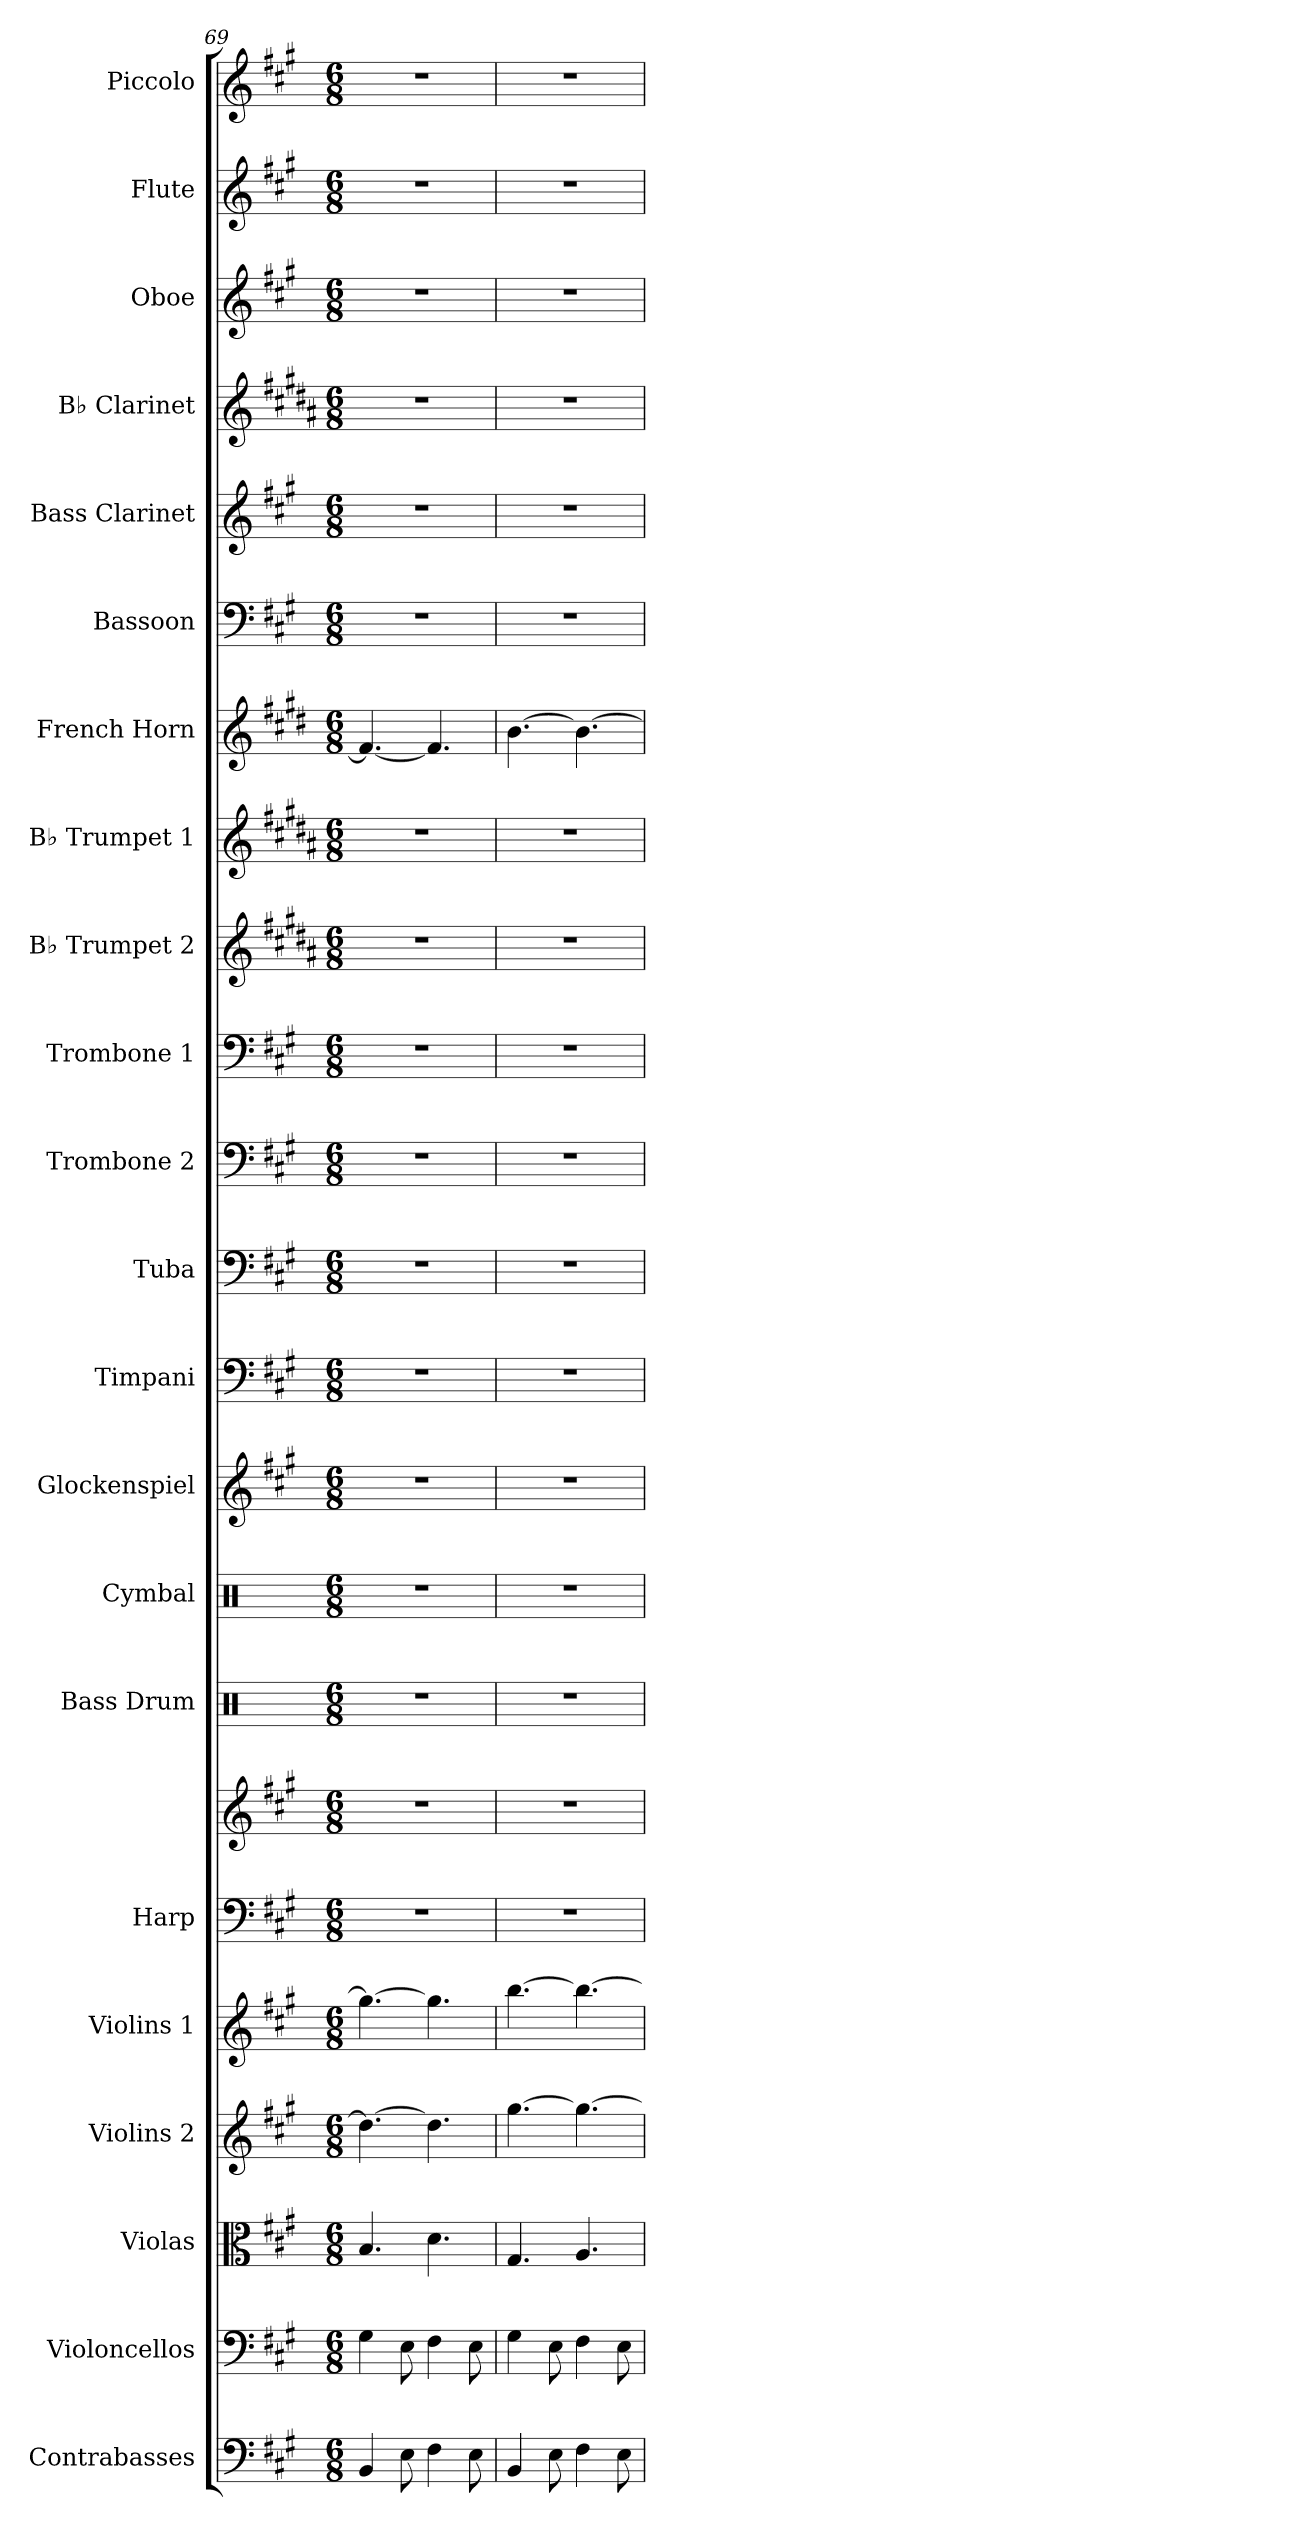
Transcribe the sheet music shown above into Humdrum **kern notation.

**kern	**kern	**kern	**kern	**kern	**kern	**kern	**kern	**kern	**kern	**kern	**kern	**kern	**kern	**kern	**kern	**kern	**kern	**kern	**kern	**kern	**kern	**kern
*part22	*part21	*part20	*part19	*part18	*part17	*part17	*part16	*part15	*part14	*part13	*part12	*part11	*part10	*part9	*part8	*part7	*part6	*part5	*part4	*part3	*part2	*part1
*staff23	*staff22	*staff21	*staff20	*staff19	*staff18	*staff17	*staff16	*staff15	*staff14	*staff13	*staff12	*staff11	*staff10	*staff9	*staff8	*staff7	*staff6	*staff5	*staff4	*staff3	*staff2	*staff1
*I"Contrabasses	*I"Violoncellos	*I"Violas	*I"Violins 2	*I"Violins 1	*I"Harp	*	*I"Bass Drum	*I"Cymbal	*I"Glockenspiel	*I"Timpani	*I"Tuba	*I"Trombone 2	*I"Trombone 1	*I"B♭ Trumpet 2	*I"B♭ Trumpet 1	*I"French Horn	*I"Bassoon	*I"Bass Clarinet	*I"B♭ Clarinet	*I"Oboe	*I"Flute	*I"Piccolo
*I'Cbs.	*I'Vcs.	*I'Vlas.	*I'Vlns. 2	*I'Vlns. 1	*I'Hrp.	*	*I'B. Dr.	*I'Cym.	*I'Glock.	*I'Timp.	*I'Tba.	*I'Tbn. 2	*I'Tbn. 1	*I'B♭ Tpt. 2	*I'B♭ Tpt. 1	*I'F Hn.	*I'Bsn.	*I'B. Cl.	*I'B♭ Cl.	*I'Ob.	*I'Fl.	*I'Picc.
*clefF4	*clefF4	*clefC3	*clefG2	*clefG2	*clefF4	*clefG2	*clefX	*clefX	*clefG2	*clefF4	*clefF4	*clefF4	*clefF4	*clefG2	*clefG2	*clefG2	*clefF4	*clefG2	*clefG2	*clefG2	*clefG2	*clefG2
*ITrd7c12	*	*	*	*	*	*	*	*	*ITrd-14c-24	*	*	*	*	*ITrd1c2	*ITrd1c2	*ITrd4c7	*	*ITrd8c14	*ITrd1c2	*	*	*ITrd-7c-12
*k[f#c#g#]	*k[f#c#g#]	*k[f#c#g#]	*k[f#c#g#]	*k[f#c#g#]	*k[f#c#g#]	*k[f#c#g#]	*k[]	*k[]	*k[f#c#g#]	*k[f#c#g#]	*k[f#c#g#]	*k[f#c#g#]	*k[f#c#g#]	*k[f#c#g#]	*k[f#c#g#]	*k[f#c#g#]	*k[f#c#g#]	*k[f#c#g#]	*k[f#c#g#]	*k[f#c#g#]	*k[f#c#g#]	*k[f#c#g#]
*M6/8	*M6/8	*M6/8	*M6/8	*M6/8	*M6/8	*M6/8	*M6/8	*M6/8	*M6/8	*M6/8	*M6/8	*M6/8	*M6/8	*M6/8	*M6/8	*M6/8	*M6/8	*M6/8	*M6/8	*M6/8	*M6/8	*M6/8
=69	=69	=69	=69	=69	=69	=69	=69	=69	=69	=69	=69	=69	=69	=69	=69	=69	=69	=69	=69	=69	=69	=69
4BBB/	4G#\	4.B/	4.dd\_	4.gg#\_	2.r	2.r	2.r	2.r	2.r	2.r	2.r	2.r	2.r	2.r	2.r	4.B/_	2.r	2.r	2.r	2.r	2.r	2.r
8EE\	8E\	.	.	.	.	.	.	.	.	.	.	.	.	.	.	.	.	.	.	.	.	.
4FF#\	4F#\	4.d\	4.dd\]	4.gg#\]	.	.	.	.	.	.	.	.	.	.	.	4.B/]	.	.	.	.	.	.
8EE\	8E\	.	.	.	.	.	.	.	.	.	.	.	.	.	.	.	.	.	.	.	.	.
=70	=70	=70	=70	=70	=70	=70	=70	=70	=70	=70	=70	=70	=70	=70	=70	=70	=70	=70	=70	=70	=70	=70
4BBB/	4G#\	4.G#/	[4.gg#\	[4.bb\	2.r	2.r	2.r	2.r	2.r	2.r	2.r	2.r	2.r	2.r	2.r	[4.e\	2.r	2.r	2.r	2.r	2.r	2.r
8EE\	8E\	.	.	.	.	.	.	.	.	.	.	.	.	.	.	.	.	.	.	.	.	.
4FF#\	4F#\	4.A/	4.gg#\_	4.bb\_	.	.	.	.	.	.	.	.	.	.	.	4.e\_	.	.	.	.	.	.
8EE\	8E\	.	.	.	.	.	.	.	.	.	.	.	.	.	.	.	.	.	.	.	.	.
=	=	=	=	=	=	=	=	=	=	=	=	=	=	=	=	=	=	=	=	=	=	=
*-	*-	*-	*-	*-	*-	*-	*-	*-	*-	*-	*-	*-	*-	*-	*-	*-	*-	*-	*-	*-	*-	*-
